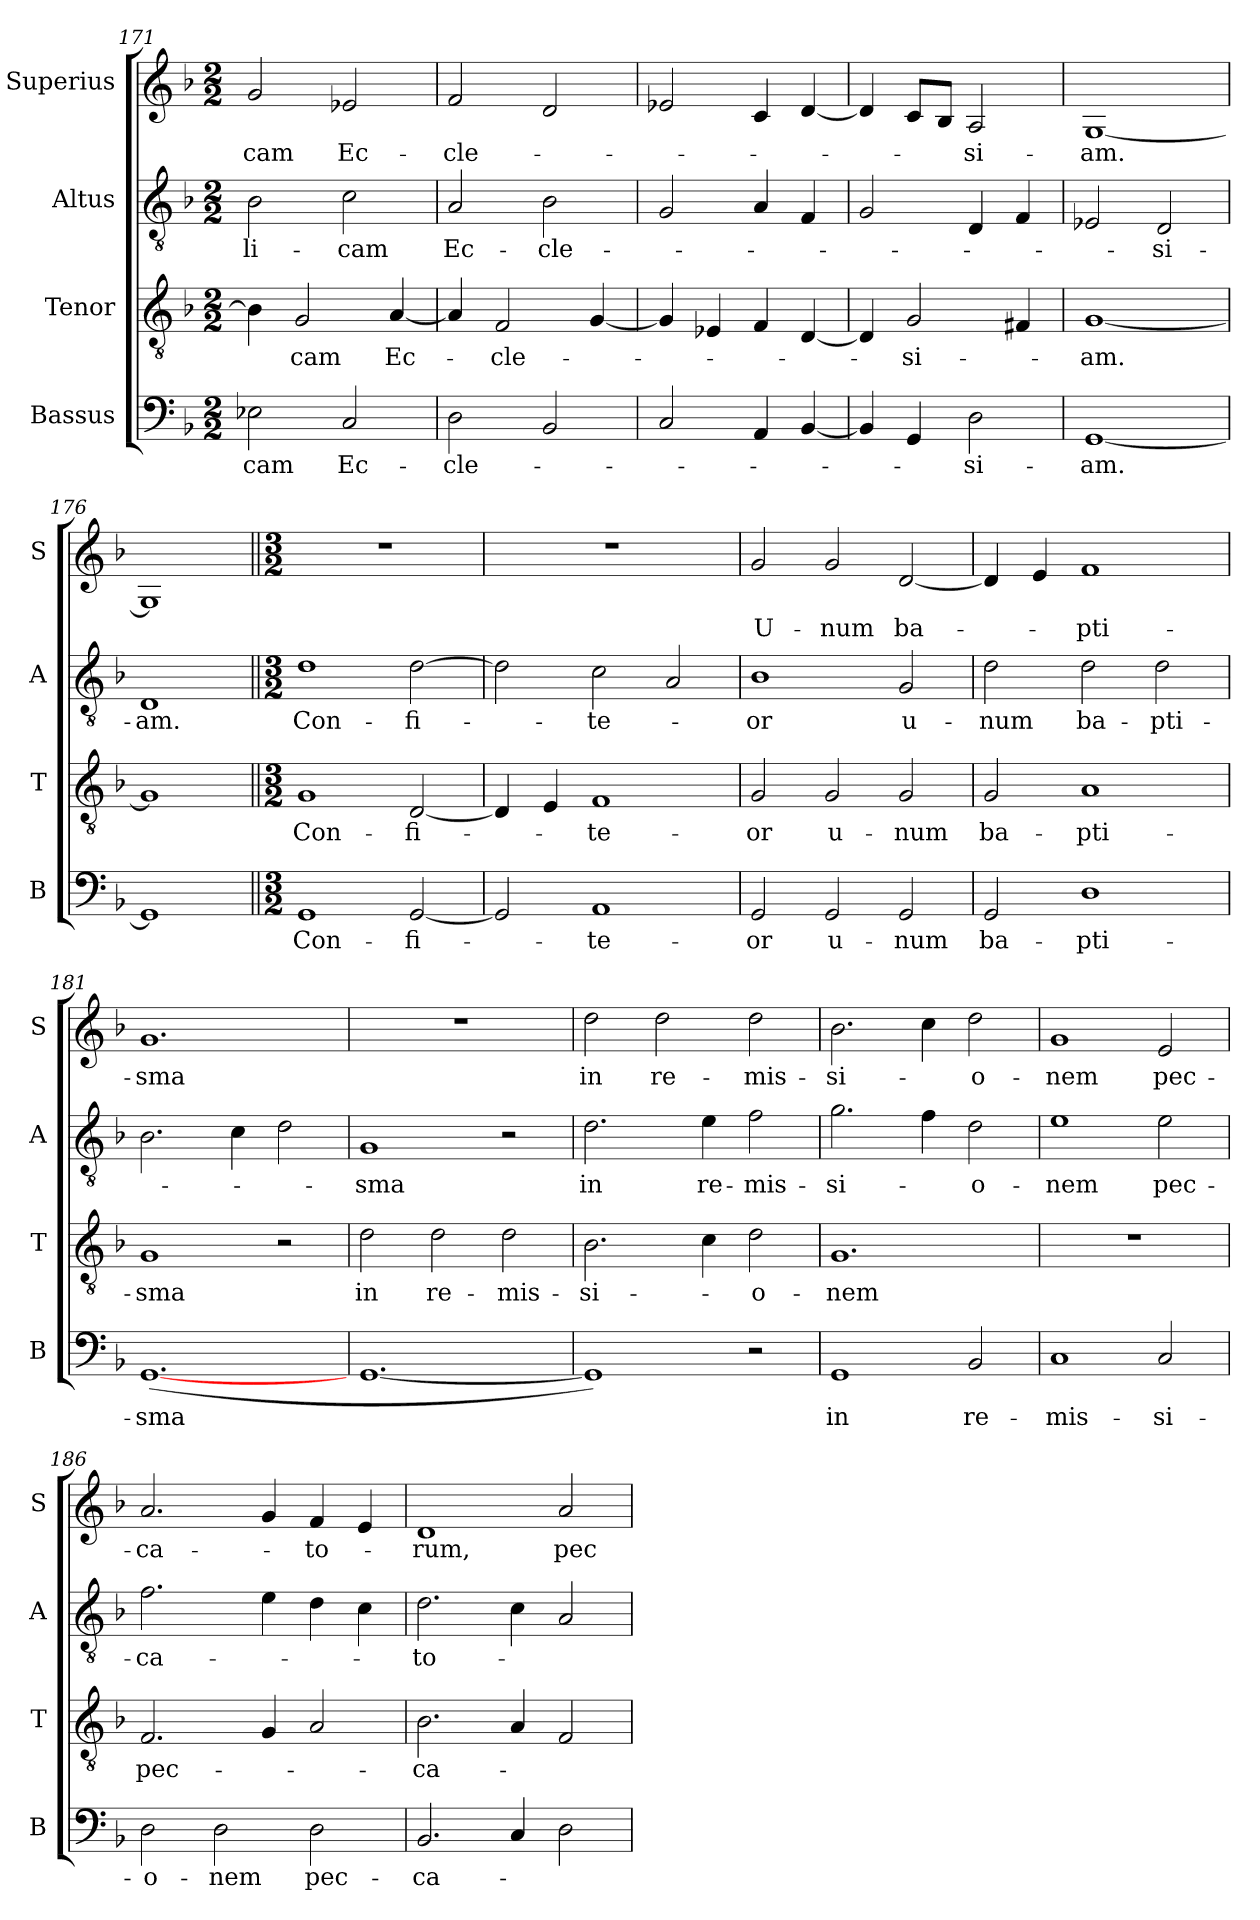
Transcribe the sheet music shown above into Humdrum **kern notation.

**kern	**text	**kern	**text	**kern	**text	**kern	**text
*part4	*part4	*part3	*part3	*part2	*part2	*part1	*part1
*staff4	*staff4	*staff3	*staff3	*staff2	*staff2	*staff1	*staff1
*I"Bassus	*	*I"Tenor	*	*I"Altus	*	*I"Superius	*
*I'B	*	*I'T	*	*I'A	*	*I'S	*
*clefF4	*	*clefGv2	*	*clefGv2	*	*clefG2	*
*k[b-]	*	*k[b-]	*	*k[b-]	*	*k[b-]	*
*M2/2	*	*M2/2	*	*M2/2	*	*M2/2	*
=171	=171	=171	=171	=171	=171	=171	=171
2E-X	-cam	4B-]	.	2B-	-li-	2g	-cam
.	.	2G	-cam	.	.	.	.
2C	Ec-	.	.	2c	-cam	2e-i	Ec-
.	.	[4A	Ec-	.	.	.	.
=172	=172	=172	=172	=172	=172	=172	=172
2D	-cle-	4A]	.	2A	Ec-	2f	-cle-
.	.	2F	-cle-	.	.	.	.
2BB-	.	.	.	2B-	-cle-	2d	.
.	.	[4G	.	.	.	.	.
=173	=173	=173	=173	=173	=173	=173	=173
2C	.	4G]	.	2G	.	2e-i	.
.	.	4E-i	.	.	.	.	.
4AA	.	4F	.	4A	.	4c	.
[4BB-	.	[4D	.	4F	.	[4d	.
=174	=174	=174	=174	=174	=174	=174	=174
4BB-]	.	4D]	.	2G	.	4d]	.
4GG	.	2G	-si-	.	.	8cL	.
.	.	.	.	.	.	8B-J	.
2D	-si-	.	.	4D	.	2A	-si-
.	.	4F#X	.	4F	.	.	.
=175	=175	=175	=175	=175	=175	=175	=175
[1GG	-am.	[1G	-am.	2E-X	.	[1G	-am.
.	.	.	.	2D	-si-	.	.
=176	=176	=176	=176	=176	=176	=176	=176
1GG]	.	1G]	.	1D	-am.	1G]	.
=177||	=177||	=177||	=177||	=177||	=177||	=177||	=177||
*M3/2	*	*M3/2	*	*M3/2	*	*M3/2	*
1GG	Con-	1G	Con-	1d	Con-	1.r	.
[2GG	-fi-	[2D	-fi-	[2d	-fi-	.	.
=178	=178	=178	=178	=178	=178	=178	=178
2GG]	.	4D]	.	2d]	.	1.r	.
.	.	4E	.	.	.	.	.
1AA	-te-	1F	-te-	2c	-te-	.	.
.	.	.	.	2A	.	.	.
=179	=179	=179	=179	=179	=179	=179	=179
2GG	-or	2G	-or	1B-	-or	2g	U-
2GG	u-	2G	u-	.	.	2g	-num
2GG	-num	2G	-num	2G	u-	[2d	ba-
=180	=180	=180	=180	=180	=180	=180	=180
2GG	ba-	2G	ba-	2d	-num	4d]	.
.	.	.	.	.	.	4e	.
1D	-pti-	1A	-pti-	2d	ba-	1f	-pti-
.	.	.	.	2d	-pti-	.	.
=181	=181	=181	=181	=181	=181	=181	=181
([1.GG	-sma	1G	-sma	2.B-	.	1.g	-sma
.	.	.	.	4c	.	.	.
.	.	2r	.	2d	.	.	.
=182	=182	=182	=182	=182	=182	=182	=182
[1.GG	.	2d	in	1G	-sma	1.r	.
.	.	2d	re-	.	.	.	.
.	.	2d	-mis-	2r	.	.	.
=183	=183	=183	=183	=183	=183	=183	=183
1GG])	.	2.B-	-si-	2.d	in	2dd	in
.	.	.	.	.	.	2dd	re-
.	.	4c	.	4e	re-	.	.
2r	.	2d	-o-	2f	-mis-	2dd	-mis-
=184	=184	=184	=184	=184	=184	=184	=184
1GG	in	1.G	-nem	2.g	-si-	2.b-	-si-
.	.	.	.	4f	.	4cc	.
2BB-	re-	.	.	2d	-o-	2dd	-o-
=185	=185	=185	=185	=185	=185	=185	=185
1C	-mis-	1.r	.	1e	-nem	1g	-nem
!	!	!	!	!	!	!	!LO:LY:i
2C	-si-	.	.	2e	pec-	2e	pec-
=186	=186	=186	=186	=186	=186	=186	=186
!	!	!	!	!	!	!	!LO:LY:i
2D	-o-	2.F	pec-	2.f	-ca-	2.a	-ca-
2D	-nem	.	.	.	.	.	.
.	.	4G	.	4e	.	4g	.
!	!	!	!	!	!	!	!LO:LY:i
2D	pec-	2A	.	4d	.	4f	-to-
.	.	.	.	4c	.	4e	.
=187	=187	=187	=187	=187	=187	=187	=187
!	!	!	!	!	!	!	!LO:LY:i
2.BB-	-ca-	2.B-	-ca-	2.d	-to-	1d	-rum,
4C	.	4A	.	4c	.	.	.
2D	.	2F	.	2A	.	2a	pec-
=	=	=	=	=	=	=	=
*-	*-	*-	*-	*-	*-	*-	*-
